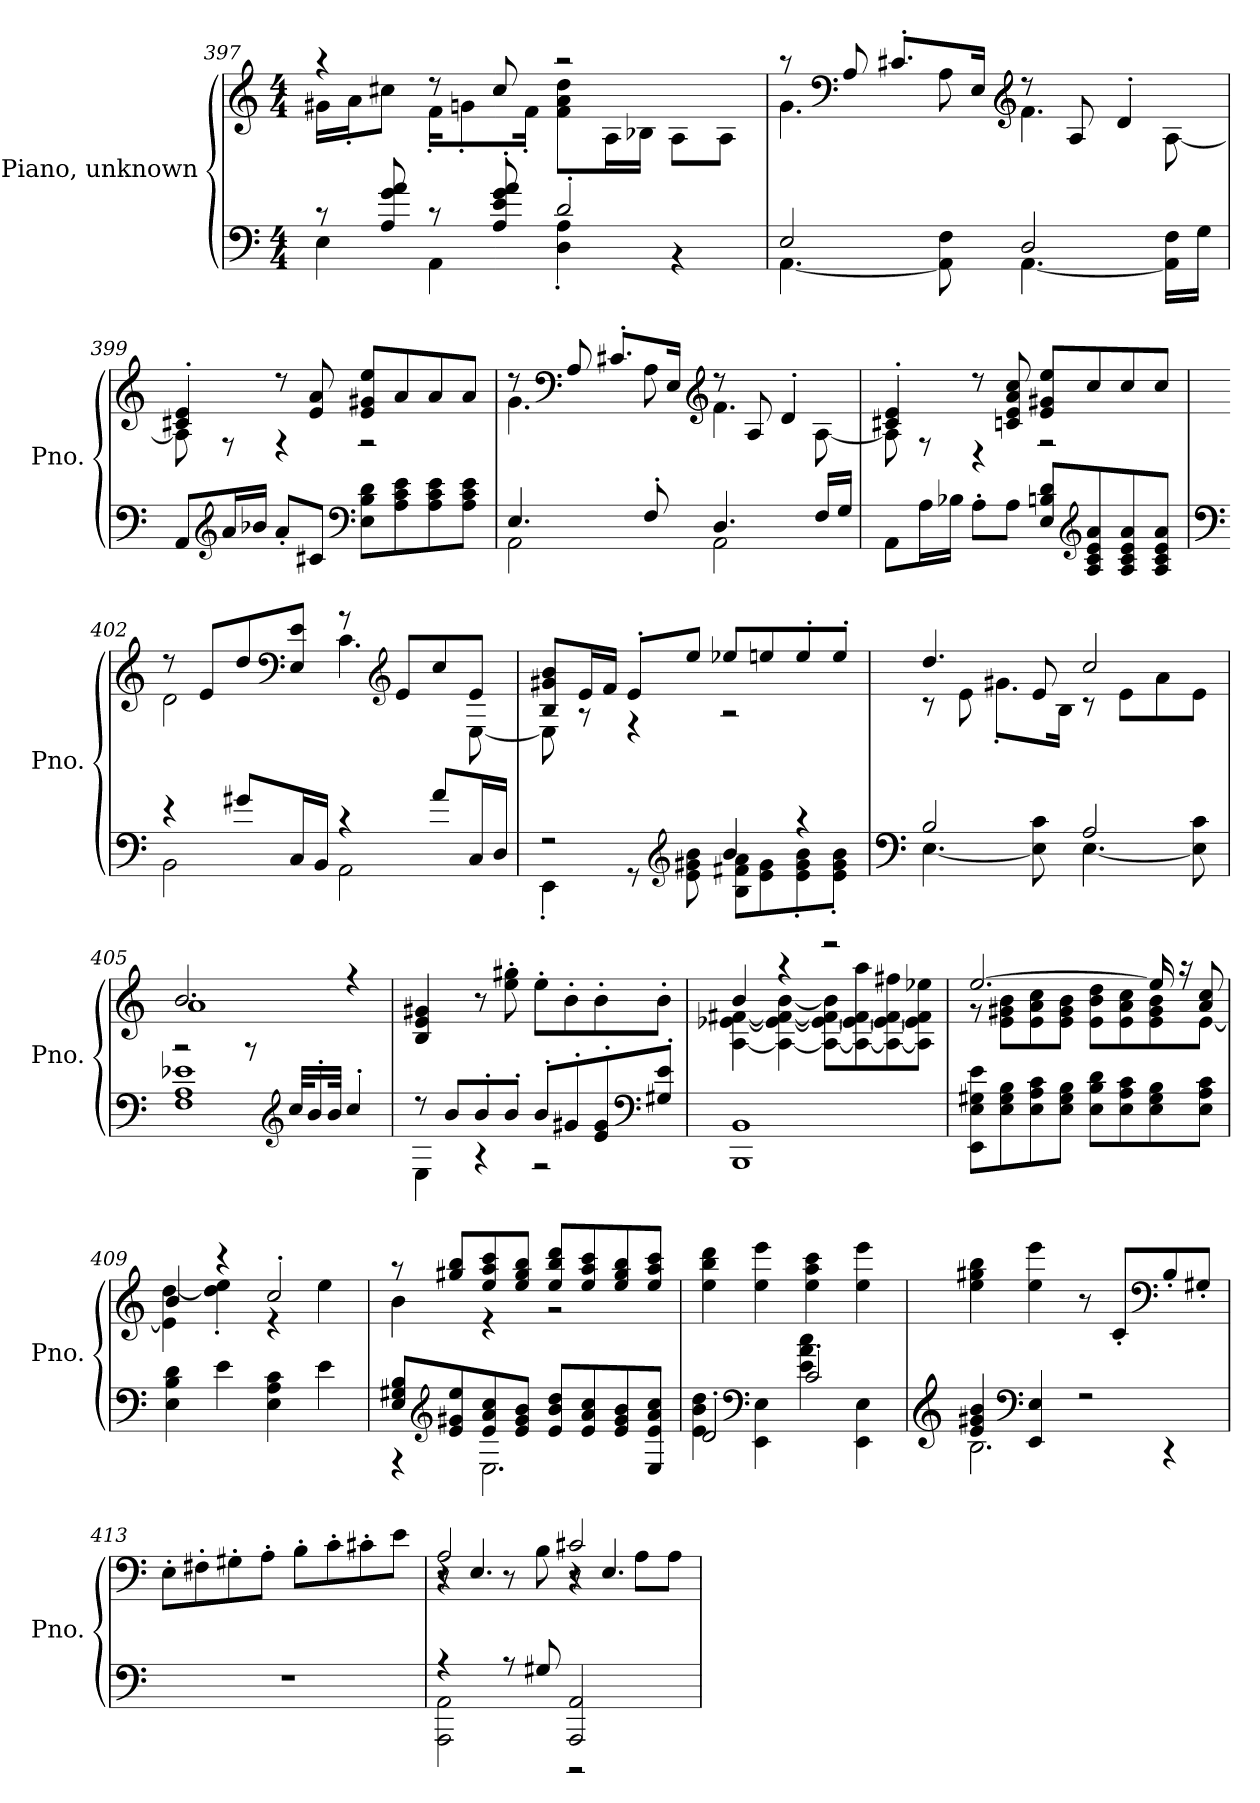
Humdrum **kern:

**kern	**kern
*part1	*part1
*staff2	*staff1
*I"Piano, unknown	*
*I'Pno.	*
!!LO:LB:g=z
*clefF4	*clefG2
*k[]	*k[]
*M4/4	*M4/4
=397	=397
*^	*^
8r	4E\	4r	16g#X\LL
.	.	.	16a'\J
8A/ 8g/ 8a/	.	.	8cc#X\J
8r	4AA\	8r	16f'\KL
.	.	.	8gn'\
8A/' 8e/' 8g/' 8a/'	.	8cc#/	.
.	.	.	16f'\Jk
2d'/	4D\' 4A\'	2r	8f\ 8a\ 8dd\L
.	.	.	16A\L
.	.	.	16B-X\JJ
.	4r	.	8A\L
.	.	.	8A\J
=398	=398	=398	=398
2E/	[4.AA\	8r	4.g\
*	*	*clefF4	*
.	.	8A/	.
.	.	8.c#X'/L	.
.	8AA\] 8F\	.	8A\
.	.	16E/Jk	.
*	*	*clefG2	*
2D/	[4.AA\	8r	4.f\
.	.	8A/	.
.	.	4d'/	.
.	16AA\] 16F\LL	.	[8A\
.	16G\JJ	.	.
*v	*v	*	*
!!LO:LB:g=z	!!
=399	=399	=399
8AA/L	4c#X/' 4e/'	8A\]
*clefG2	*	*
16a/L	.	8r
16b-X/JJ	.	.
8a'/L	8r	4r
8c#X/J	8e/ 8a/	.
*clefF4	*	*
8E\ 8B\ 8d\L	8e/ 8g#X/ 8ee/L	2r
8A\ 8c#\ 8e\	8a/	.
8A\ 8c#\ 8e\	8a/	.
8A\ 8c#\ 8e\J	8a/J	.
=400	=400	=400
*^	*	*
4.E/	2AA\	8r	4.g\
*	*	*clefF4	*
.	.	8A/	.
.	.	8.c#X'/L	.
8F'/	.	.	8A\
.	.	16E/Jk	.
*	*	*clefG2	*
4.D/	2AA\	8r	4.f\
.	.	8A/	.
.	.	4d'/	.
16F/LL	.	.	[8A\
16G/JJ	.	.	.
*v	*v	*	*
!!LO:LB:g=z	!!
=401	=401	=401
8AA\L	4c#X/' 4e/'	8A\]
16A\L	.	8r
16B-X\JJ	.	.
8A'\L	8r	4r
8A\J	8cn/ 8e/ 8a/ 8cc/	.
8E/ 8Bn/ 8d/L	8e/ 8g#X/ 8ee/L	2r
*clefG2	*	*
8A/ 8c/ 8e/ 8a/	8cc/	.
8A/ 8c/ 8e/ 8a/	8cc/	.
8A/ 8c/ 8e/ 8a/J	8cc/J	.
=402	=402	=402
*clefF4	*	*
*^	*	*
4r	2BB\	8r	2d\
.	.	8e/L	.
8g#X/L	.	8dd/	.
*	*	*clefF4	*
16C/L	.	8E/ 8e/J	.
16BB/JJ	.	.	.
4r	2AA\	8r	4.c\
*	*	*clefG2	*
.	.	8e/L	.
8a/L	.	8cc/	.
16C/L	.	8e/J	[8E\
16D/JJ	.	.	.
=403	=403	=403	=403
2r	4EE'\	8B/ 8g#X/ 8b/L	8E\]
.	.	16e/L	8r
.	.	16f/JJ	.
.	8r	8e'/L	4r
*clefG2	*	*	*
.	8e\ 8g#X\ 8b\	8ee/J	.
4b/	8B\ 8f#X\ 8a\L	8ee-X/L	2r
.	8e\ 8g#\	8een/	.
4r	8e\' 8g#\' 8b\'	8ee'/	.
.	8e\' 8g#\' 8b\'J	8ee'/J	.
!!LO:LB:g=z	!!
=404	=404	=404	=404
*clefF4	*	*	*
2B/	[4.E\	4.dd/	8r
.	.	.	8e\
.	.	.	8.g#X'\L
.	8E\] 8c\	8e/	.
.	.	.	16B\Jk
2A/	[4.E\	2cc/	8r
.	.	.	8e\L
.	.	.	8a\
.	8E\] 8c\	.	8e\J
=405	=405	=405	=405
2r	1F 1A 1e-X	2.b/	1a
8r	.	.	.
*clefG2	*	*	*
32cc/KLL	.	.	.
16b'/	.	.	.
32b/JJk	.	.	.
4cc'/	.	4r	.
*	*	*v	*v
=406	=406	=406
8r	4E\	4B/ 4e/ 4g#X/
8b/L	.	.
8b'/	4r	8r
8b'/J	.	8ee\' 8gg#X\'
8b'/L	2r	8ee'\L
8g#X'/	.	8b'\
8e/' 8g#/'	.	8b'\
*clefF4	*	*
8G#X/' 8e/'J	.	8b'\J
*v	*v	*
!!LO:LB:g=z
=407	=407
*	*^
1BBB 1BB	4b/	[4A\ [4e-X\ [4f#X\
.	4r	4A\_ 4e-\_ 4f#\_ [4b\
.	2r	8A\_ 8e-\_ 8f#\_ 8b\]L
.	.	8A\_ 8e-\_ 8f#\_ 8aa\
.	.	8A\_ 8e-\_ 8f#\_ 8ff#X\
.	.	8A\] 8e-\] 8f#\] 8ee-X\J
=408	=408	=408
8EE\ 8E\ 8G#X\ 8e\L	[2.ee/	8r
8E\ 8G#\ 8B\	.	8e\ 8g#X\ 8b\L
8E\ 8A\ 8c\	.	8e\ 8a\ 8cc\
8E\ 8G#\ 8B\J	.	8e\ 8g#\ 8b\J
8E\ 8B\ 8d\L	.	8e\ 8b\ 8dd\L
8E\ 8A\ 8c\	.	8e\ 8a\ 8cc\
8E\ 8G#\ 8B\	16ee/]	8e\ 8g#\ 8b\
.	16r	.
8E\ 8A\ 8c\J	8a/ 8cc/	[8e\J
=409	=409	=409
4E\ 4B\ 4d\	4b/	4e\] [4dd\
4e\	4r	4dd\]' 4ee\'
4E\ 4A\ 4c\	2cc'/	4r
4e\	.	4ee\
!!LO:PB:g=z	!!
=410	=410	=410
*^	*	*
8E/ 8G#X/ 8B/L	4r	8r	4b\
*clefG2	*	*	*
8e/ 8g#X/ 8ee/	.	8gg#X/ 8bb/L	.
8e/ 8a/ 8cc/	2.E\	8ee/ 8aa/ 8ccc/	4r
8e/ 8g#/ 8b/J	.	8ee/ 8gg#/ 8bb/J	.
8e/ 8b/ 8dd/L	.	8ee/ 8bb/ 8ddd/L	2r
8e/ 8a/ 8cc/	.	8ee/ 8aa/ 8ccc/	.
8e/ 8g#/ 8b/	.	8ee/ 8gg#/ 8bb/	.
8E/ 8e/ 8a/ 8cc/J	.	8ee/ 8aa/ 8ccc/J	.
*	*	*v	*v
=411	=411	=411
2d'/	4e\ 4b\ 4dd\	4ee\ 4bb\ 4ddd\
*clefF4	*	*
.	4EE\ 4E\	4ee\ 4eee\
2c'/	4e\ 4a\ 4cc\	4ee\ 4aa\ 4ccc\
.	4EE\ 4E\	4ee\ 4eee\
=412	=412	=412
*clefG2	*	*
4e/ 4g#X/ 4b/	2.B\	4ee\ 4gg#X\ 4bb\
*clefF4	*	*
4EE/ 4E/	.	4ee\ 4eee\
2r	.	8r
.	.	8c'/L
*	*	*clefF4
.	4r	8B'/
.	.	8G#X'/J
*v	*v	*
!!LO:LB:g=z
=413	=413
1r	8E'\L
.	8F#X'\
.	8G#X'\
.	8A'\J
.	8B'\L
.	8c'\
.	8c#X'\
.	8e\J
=414	=414
*^	*^
*	*	*	*^
4r	2AAA\ 2AA\	2A/	4r	8r
.	.	.	.	4.E/
8r	.	.	8r	.
8G#X/	.	.	8B\	.
2AAA/ 2AA/	2r	2c#X/	4r	8r
.	.	.	.	4.E/
.	.	.	8A\L	.
.	.	.	8A\J	.
*v	*v	*	*	*
*	*v	*v	*v
=	=
*-	*-
